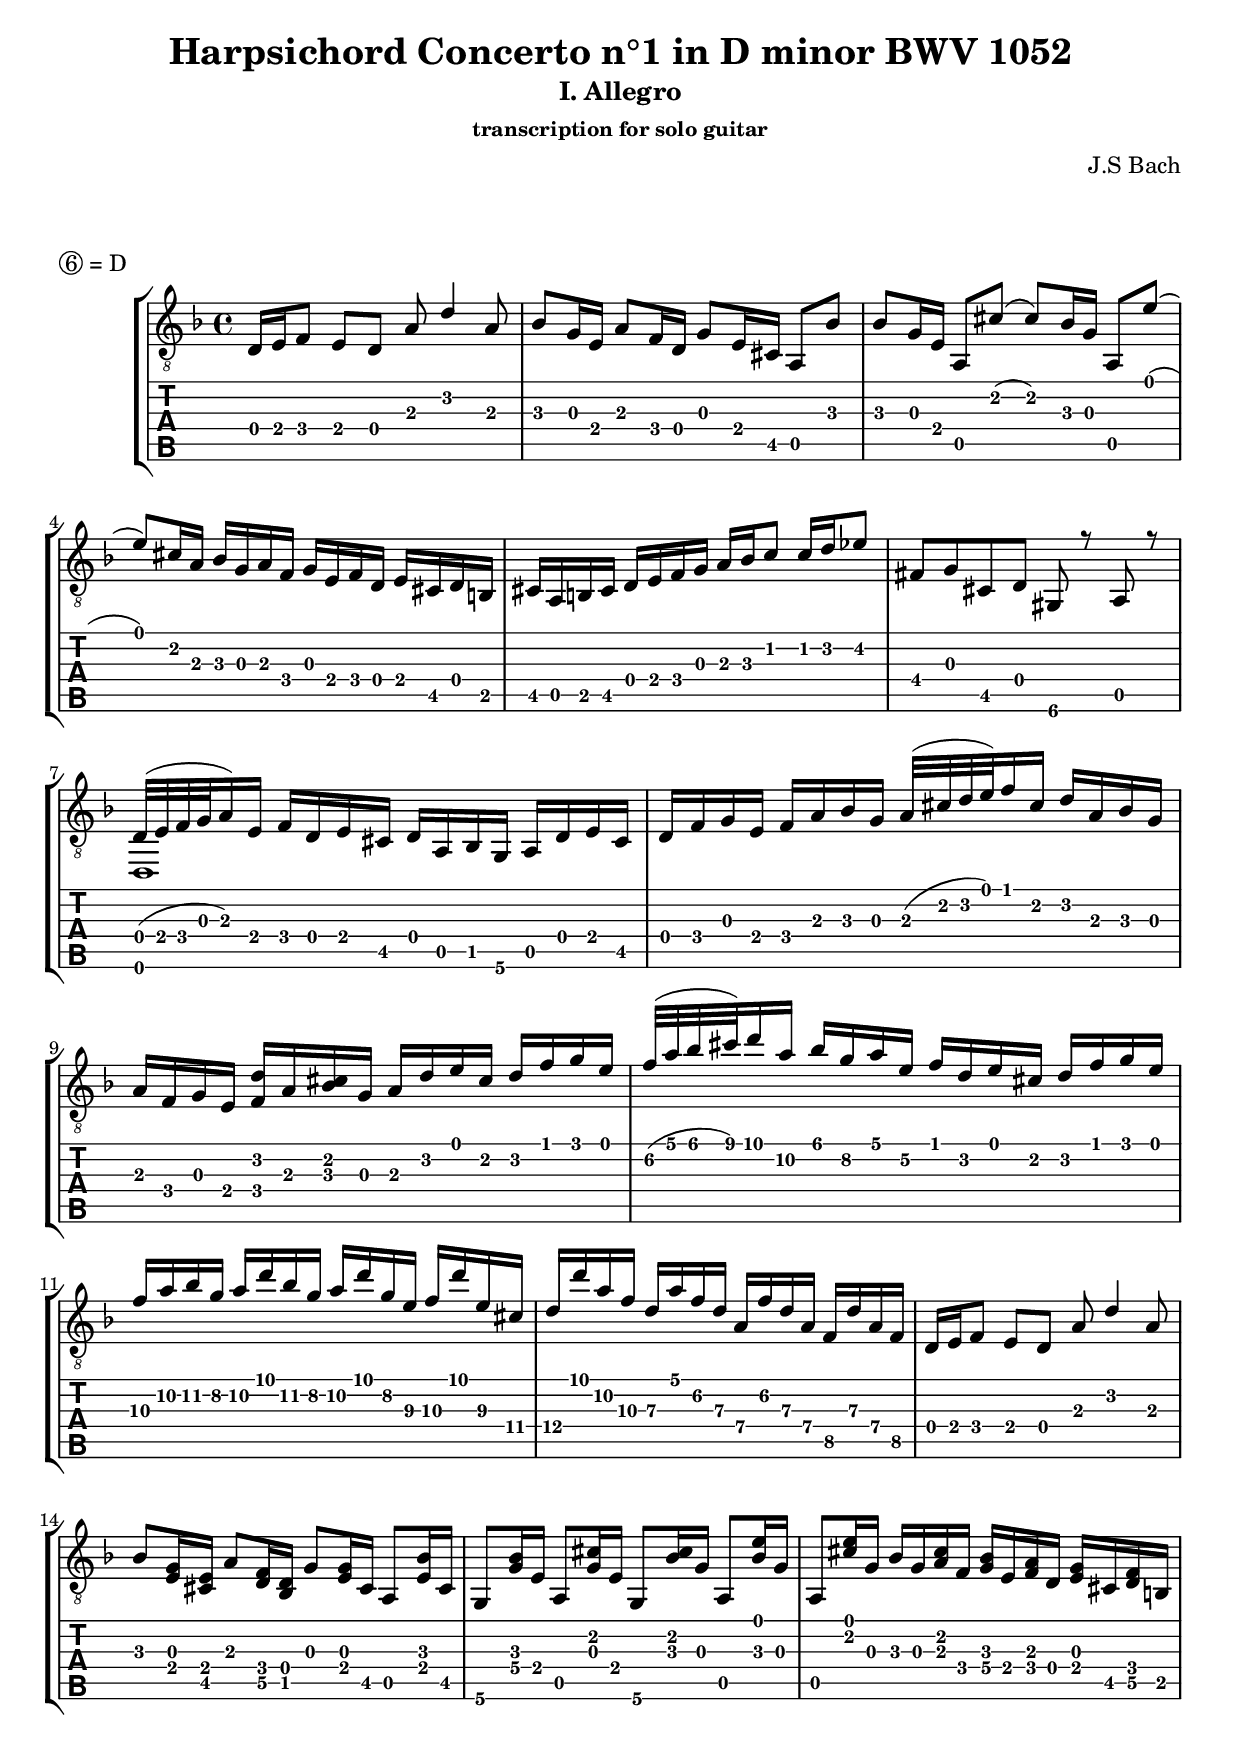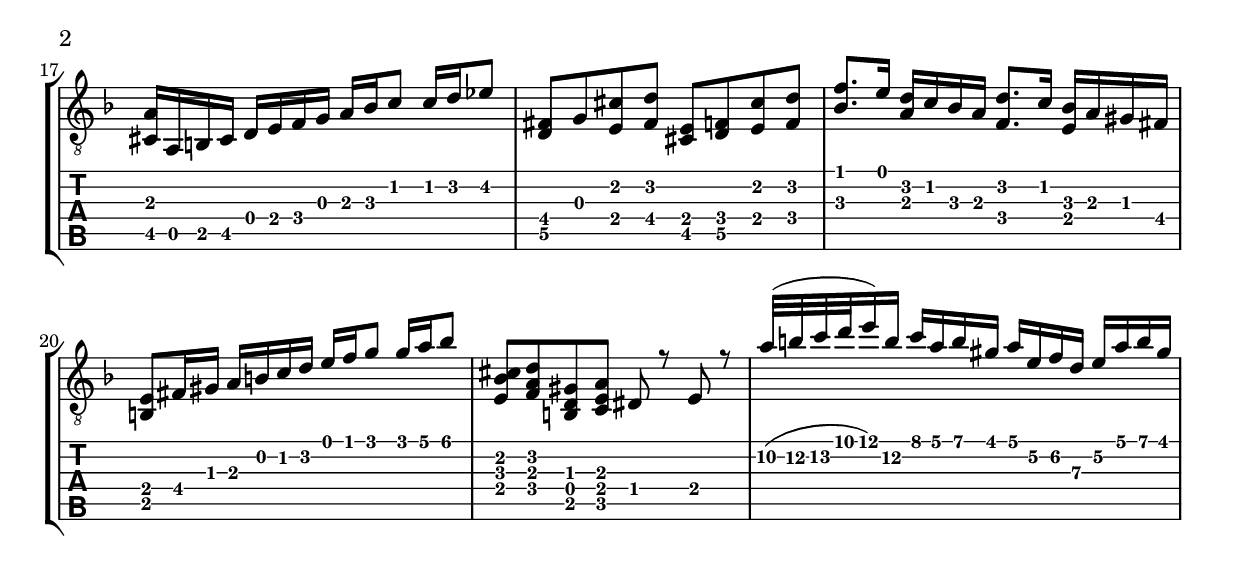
\version "2.18.2"
\include "italiano.ly"

dropD = \markup \line { \circle 6 "= D" } 

\header {
  title = "Harpsichord Concerto n°1 in D minor BWV 1052"
  subtitle = "I. Allegro"
  subsubtitle = "transcription for solo guitar"
  composer = "J.S Bach"
  piece = \dropD 
  % Supprimer le pied de page par défaut
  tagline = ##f
}

\markup {
  \vspace #2
}


upper = \relative do' {
  \key re \minor
  %\numericTimeSignature
  \set TabStaff.stringTunings = #guitar-drop-d-tuning
  \time 4/4
  \voiceOne
  \override StringNumber #'transparent = ##t
  % 1 --------------------------------------------------------------------------
  re,16 mi fa8 mi re la' re4 la8
  sib8 sol16 mi la8 fa16 re sol8 mi16 dod la8 sib'
  sib8 sol16 mi la,8 dod' (dod) sib16 sol la,8 mi'' (
  mi8) dod16 la sib sol la fa sol mi fa re mi dod re si
  % 5 --------------------------------------------------------------------------
  dod16 la si dod re mi fa sol la sib do8 do16 re mib8
  fad,8 sol dod, re sold, r8 la r8
  re32 (mi fa sol la16) mi fa re mi dod re la sib sol la re mi dod
  re16 fa sol mi fa la sib sol la32 (dod re mi) fa16 dod re la sib sol
  % 9 --------------------------------------------------------------------------
  la16 fa sol mi <fa re'> la <sib dod> sol la re mi dod re fa sol mi
  fa32\2 (la sib dod) re16 la\2 sib sol\2 la mi\2 fa re mi dod re fa sol mi
  \set TabStaff.restrainOpenStrings=##t
  \set TabStaff.minimumFret=#8
  fa16 la sib sol la re sib sol la re sol, mi fa re' mi, dod
  % 12 -----
  re16 re' la fa
  \set TabStaff.minimumFret=#5
  re la' fa re la fa' re la fa re' la fa 
  % 13 -------------------------------------------------------------------------
  \set TabStaff.restrainOpenStrings=##f
  \set TabStaff.minimumFret=#0
  re16 mi fa8 mi re la' re4 la8
  % sib8 <mi, sol>16 <dod mi> la'8 <re, fa>16 <sib re> sol'8 <mi sol>16 dod la8 <mi' sib'>16 dod
  sib8 <mi, sol>16 <dod mi> la'8 <re, fa>16 <sib re> sol'8 <mi sol>16 dod la8 <mi' sib'>16 dod
  sol8 <sol' sib>16 mi la,8 <sol' dod>16 mi sol,8 <sib' dod>16 sol la,8 <sib' mi>16 sol
  la,8 <dod' mi>16 sol sib sol <la dod> fa <sol sib> mi <fa la> re  <mi sol> dod <re fa> si
  % 17 -------------------------------------------------------------------------
  <dod la'>16 la si dod re mi fa sol la sib do8 do16 re mib8
  <re, fad>8 sol <mi dod'> <fad re'> <dod mi> <re fa> <mi dod'> <fa re'>
  <sib fa'>8. mi16 <la, re>16 do sib la <fa re'>8. do'16 <mi, sib'> la sold fad
  <si, mi>8 fad'16 sold la si do re mi fa sol8 sol16 la sib8
  % 21 -------------------------------------------------------------------------
  <mi,, sib' dod>8 <fa la re> <si, re sold> <do mi la> red8 r8 mi r8
  la'32\2 (si\2 do\2 re mi16) si\2 do la si sold la mi\2 fa\2 re\3 mi\2 la si sold
  % 25 -------------------------------------------------------------------------
}

lower = \relative do' {
  \key re \minor
  %\numericTimeSignature
  \time 4/4
  \voiceTwo
  \override StringNumber #'transparent = ##t
  % 1
  s1
  s1
  s1
  s1
  % 5
  s1
  s1
  re,,1
  % 9
  % 13
}

\score {
  \new StaffGroup = "traditional with tab" <<
    \new Staff = "traditional" <<
      \clef "treble_8"
      \context Voice = "upper" \upper
      \context Voice = "lower" \lower
    >>
    \new TabStaff = "tab" <<
      \clef moderntab
      \context TabVoice = "upper" \upper
      \context TabVoice = "lower" \lower
    >>
  >>
  }
  \layout {
  }
